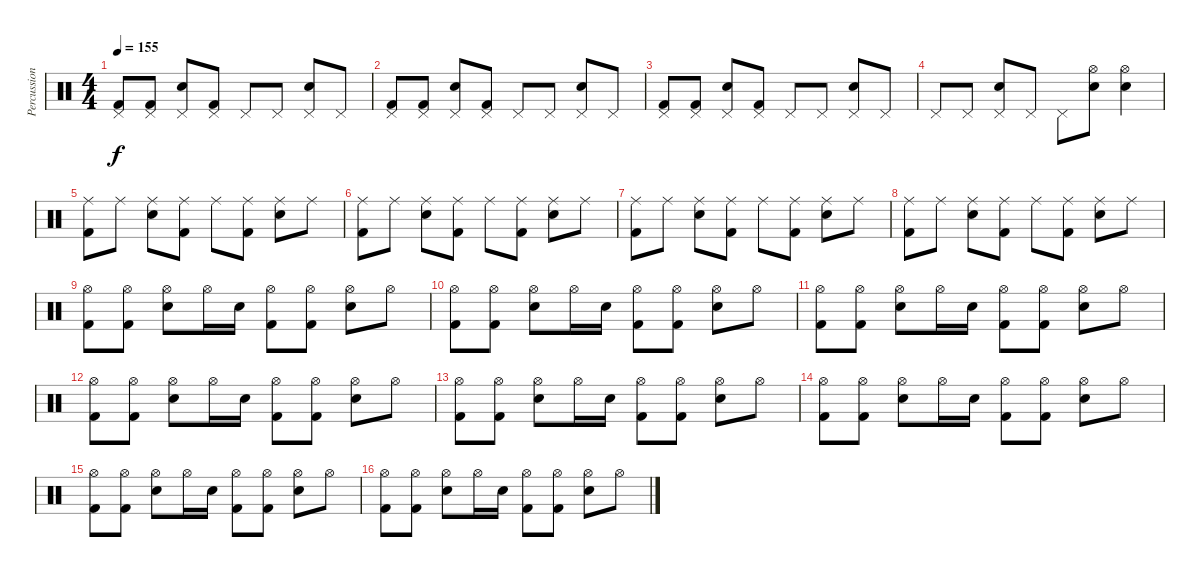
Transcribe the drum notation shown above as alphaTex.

\track ("Percussion" "Percussion") {instrument percussion}
\staff {score}
\articulation defaults
\ts (4 4)
\tempo 155
\clef neutral
\ks c
("Pedal Hi-Hat (hit)" "Kick (hit) 2").8{dy f} ("Pedal Hi-Hat (hit)" "Kick (hit) 2").8 ("Pedal Hi-Hat (hit)" "Electric Snare (hit)").8 ("Pedal Hi-Hat (hit)" "Kick (hit) 2").8 "Pedal Hi-Hat (hit)".8 "Pedal Hi-Hat (hit)".8 ("Pedal Hi-Hat (hit)" "Electric Snare (hit)").8 "Pedal Hi-Hat (hit)".8 |
("Pedal Hi-Hat (hit)" "Kick (hit) 2").8 ("Pedal Hi-Hat (hit)" "Kick (hit) 2").8 ("Pedal Hi-Hat (hit)" "Electric Snare (hit)").8 ("Pedal Hi-Hat (hit)" "Kick (hit) 2").8 "Pedal Hi-Hat (hit)".8 "Pedal Hi-Hat (hit)".8 ("Pedal Hi-Hat (hit)" "Electric Snare (hit)").8 "Pedal Hi-Hat (hit)".8 |
("Pedal Hi-Hat (hit)" "Kick (hit) 2").8 ("Pedal Hi-Hat (hit)" "Kick (hit) 2").8 ("Pedal Hi-Hat (hit)" "Electric Snare (hit)").8 ("Pedal Hi-Hat (hit)" "Kick (hit) 2").8 "Pedal Hi-Hat (hit)".8 "Pedal Hi-Hat (hit)".8 ("Pedal Hi-Hat (hit)" "Electric Snare (hit)").8 "Pedal Hi-Hat (hit)".8 |
"Pedal Hi-Hat (hit)".8 "Pedal Hi-Hat (hit)".8 ("Pedal Hi-Hat (hit)" "Electric Snare (hit)").8 "Pedal Hi-Hat (hit)".8 "Pedal Hi-Hat (hit)".8 ("Hi-Hat (open)" "Electric Snare (hit)").8 ("Hi-Hat (open)" "Electric Snare (hit)").4 |
("Ride (middle)" "Kick (hit) 2").8 "Ride (middle)".8 ("Ride (middle)" "Electric Snare (hit)").8 ("Ride (middle)" "Kick (hit) 2").8 "Ride (middle)".8 ("Ride (middle)" "Kick (hit) 2").8 ("Ride (middle)" "Electric Snare (hit)").8 "Ride (middle)".8 |
("Ride (middle)" "Kick (hit) 2").8 "Ride (middle)".8 ("Ride (middle)" "Electric Snare (hit)").8 ("Ride (middle)" "Kick (hit) 2").8 "Ride (middle)".8 ("Ride (middle)" "Kick (hit) 2").8 ("Ride (middle)" "Electric Snare (hit)").8 "Ride (middle)".8 |
("Ride (middle)" "Kick (hit) 2").8 "Ride (middle)".8 ("Ride (middle)" "Electric Snare (hit)").8 ("Ride (middle)" "Kick (hit) 2").8 "Ride (middle)".8 ("Ride (middle)" "Kick (hit) 2").8 ("Ride (middle)" "Electric Snare (hit)").8 "Ride (middle)".8 |
("Ride (middle)" "Kick (hit) 2").8 "Ride (middle)".8 ("Ride (middle)" "Electric Snare (hit)").8 ("Ride (middle)" "Kick (hit) 2").8 "Ride (middle)".8 ("Ride (middle)" "Kick (hit) 2").8 ("Ride (middle)" "Electric Snare (hit)").8 "Ride (middle)".8 |
("Hi-Hat (open)" "Kick (hit) 2").8 ("Hi-Hat (open)" "Kick (hit) 2").8 ("Hi-Hat (open)" "Electric Snare (hit)").8 "Hi-Hat (open)".16 "Electric Snare (hit)".16 ("Hi-Hat (open)" "Kick (hit) 2").8 ("Hi-Hat (open)" "Kick (hit) 2").8 ("Hi-Hat (open)" "Electric Snare (hit)").8 "Hi-Hat (open)".8 |
("Hi-Hat (open)" "Kick (hit) 2").8 ("Hi-Hat (open)" "Kick (hit) 2").8 ("Hi-Hat (open)" "Electric Snare (hit)").8 "Hi-Hat (open)".16 "Electric Snare (hit)".16 ("Hi-Hat (open)" "Kick (hit) 2").8 ("Hi-Hat (open)" "Kick (hit) 2").8 ("Hi-Hat (open)" "Electric Snare (hit)").8 "Hi-Hat (open)".8 |
("Hi-Hat (open)" "Kick (hit) 2").8 ("Hi-Hat (open)" "Kick (hit) 2").8 ("Hi-Hat (open)" "Electric Snare (hit)").8 "Hi-Hat (open)".16 "Electric Snare (hit)".16 ("Hi-Hat (open)" "Kick (hit) 2").8 ("Hi-Hat (open)" "Kick (hit) 2").8 ("Hi-Hat (open)" "Electric Snare (hit)").8 "Hi-Hat (open)".8 |
("Hi-Hat (open)" "Kick (hit) 2").8 ("Hi-Hat (open)" "Kick (hit) 2").8 ("Hi-Hat (open)" "Electric Snare (hit)").8 "Hi-Hat (open)".16 "Electric Snare (hit)".16 ("Hi-Hat (open)" "Kick (hit) 2").8 ("Hi-Hat (open)" "Kick (hit) 2").8 ("Hi-Hat (open)" "Electric Snare (hit)").8 "Hi-Hat (open)".8 |
("Hi-Hat (open)" "Kick (hit) 2").8 ("Hi-Hat (open)" "Kick (hit) 2").8 ("Hi-Hat (open)" "Electric Snare (hit)").8 "Hi-Hat (open)".16 "Electric Snare (hit)".16 ("Hi-Hat (open)" "Kick (hit) 2").8 ("Hi-Hat (open)" "Kick (hit) 2").8 ("Hi-Hat (open)" "Electric Snare (hit)").8 "Hi-Hat (open)".8 |
("Hi-Hat (open)" "Kick (hit) 2").8 ("Hi-Hat (open)" "Kick (hit) 2").8 ("Hi-Hat (open)" "Electric Snare (hit)").8 "Hi-Hat (open)".16 "Electric Snare (hit)".16 ("Hi-Hat (open)" "Kick (hit) 2").8 ("Hi-Hat (open)" "Kick (hit) 2").8 ("Hi-Hat (open)" "Electric Snare (hit)").8 "Hi-Hat (open)".8 |
("Hi-Hat (open)" "Kick (hit) 2").8 ("Hi-Hat (open)" "Kick (hit) 2").8 ("Hi-Hat (open)" "Electric Snare (hit)").8 "Hi-Hat (open)".16 "Electric Snare (hit)".16 ("Hi-Hat (open)" "Kick (hit) 2").8 ("Hi-Hat (open)" "Kick (hit) 2").8 ("Hi-Hat (open)" "Electric Snare (hit)").8 "Hi-Hat (open)".8 |
("Hi-Hat (open)" "Kick (hit) 2").8 ("Hi-Hat (open)" "Kick (hit) 2").8 ("Hi-Hat (open)" "Electric Snare (hit)").8 "Hi-Hat (open)".16 "Electric Snare (hit)".16 ("Hi-Hat (open)" "Kick (hit) 2").8 ("Hi-Hat (open)" "Kick (hit) 2").8 ("Hi-Hat (open)" "Electric Snare (hit)").8 "Hi-Hat (open)".8
